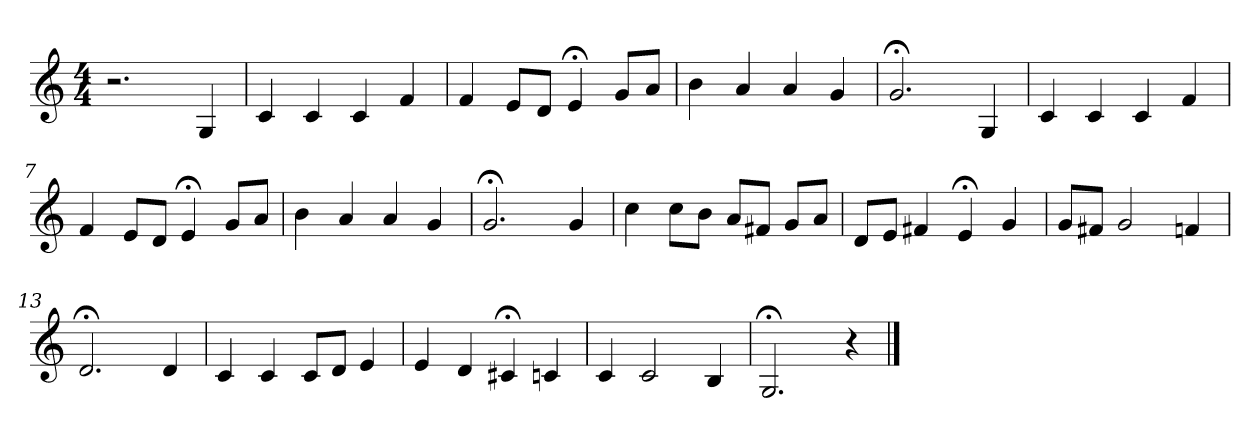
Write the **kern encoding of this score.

**kern
*part1
*staff1
*clefG2
*k[]
*C:
*M4/4
=1
2.r
4G
=2
4c
4c
4c
4f
=3
4f
8e/L
8d/J
4e;<
8g/L
8a/J
=4
4b
4a
4a
4g
=5
2.g;<
4G
=6
4c
4c
4c
4f
=7
4f
8e/L
8d/J
4e;<
8g/L
8a/J
=8
4b
4a
4a
4g
=9
2.g;<
4g
=10
4cc
8cc\L
8b\J
8a/L
8f#X/J
8g/L
8a/J
=11
8d/L
8e/J
4f#X
4e;<
4g
=12
8g/L
8f#X/J
2g
4fn
=13
2.d;<
4d
=14
4c
4c
8c/L
8d/J
4e
=15
4e
4d
4c#X;<
4cn
=16
4c
2c
4B
=17
2.G;<
4r
==
*-
